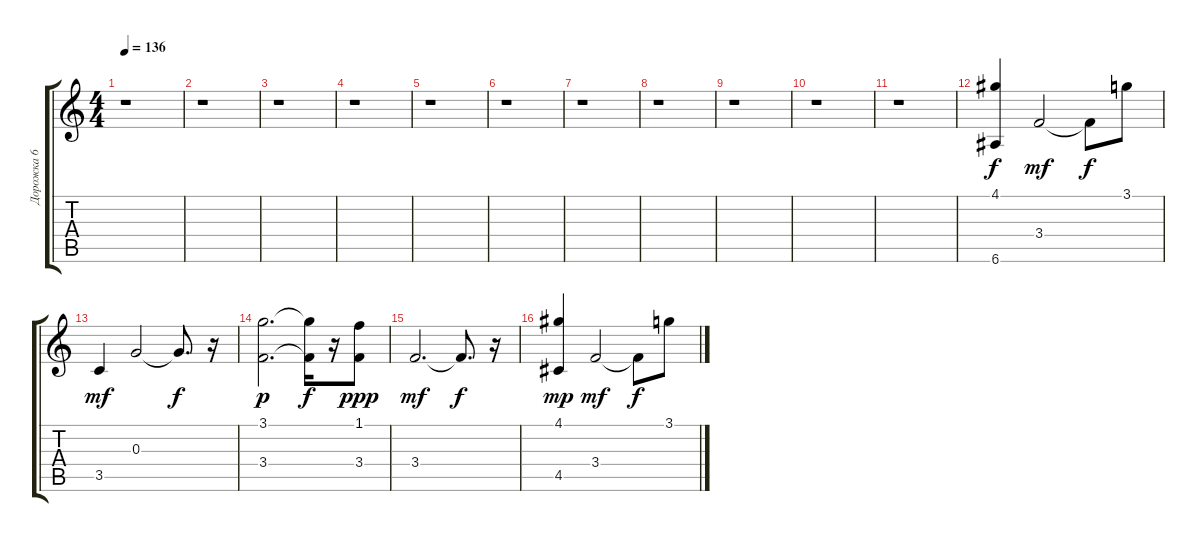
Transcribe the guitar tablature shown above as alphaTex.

\track ("Дорожка 6" "Дорожка 6") {instrument acousticguitarnylon}
\staff {score tabs}
\tuning (E4 B3 G3 D3 A2 E2) {hide}
\ts (4 4)
\tempo 136
\clef g2
\ks c
r.1{dy f} |
r.1 |
r.1 |
r.1 |
r.1 |
r.1 |
r.1 |
r.1 |
r.1 |
r.1 |
r.1 |
(4.1 6.6).4 3.4.2{dy mf} 3.4{t}.8{dy f} 3.1.8 |
3.5.4{dy mf} 0.3.2 0.3{t}.8{d dy f} r.16 |
(3.1 3.4).2{d dy p} (3.1{t} 3.4{t}).16{dy f} r.16 (1.1 3.4).8{dy ppp} |
3.4.2{d dy mf} 3.4{t}.8{d dy f} r.16 |
(4.1 4.5).4{dy mp} 3.4.2{dy mf} 3.4{t}.8{dy f} 3.1.8
